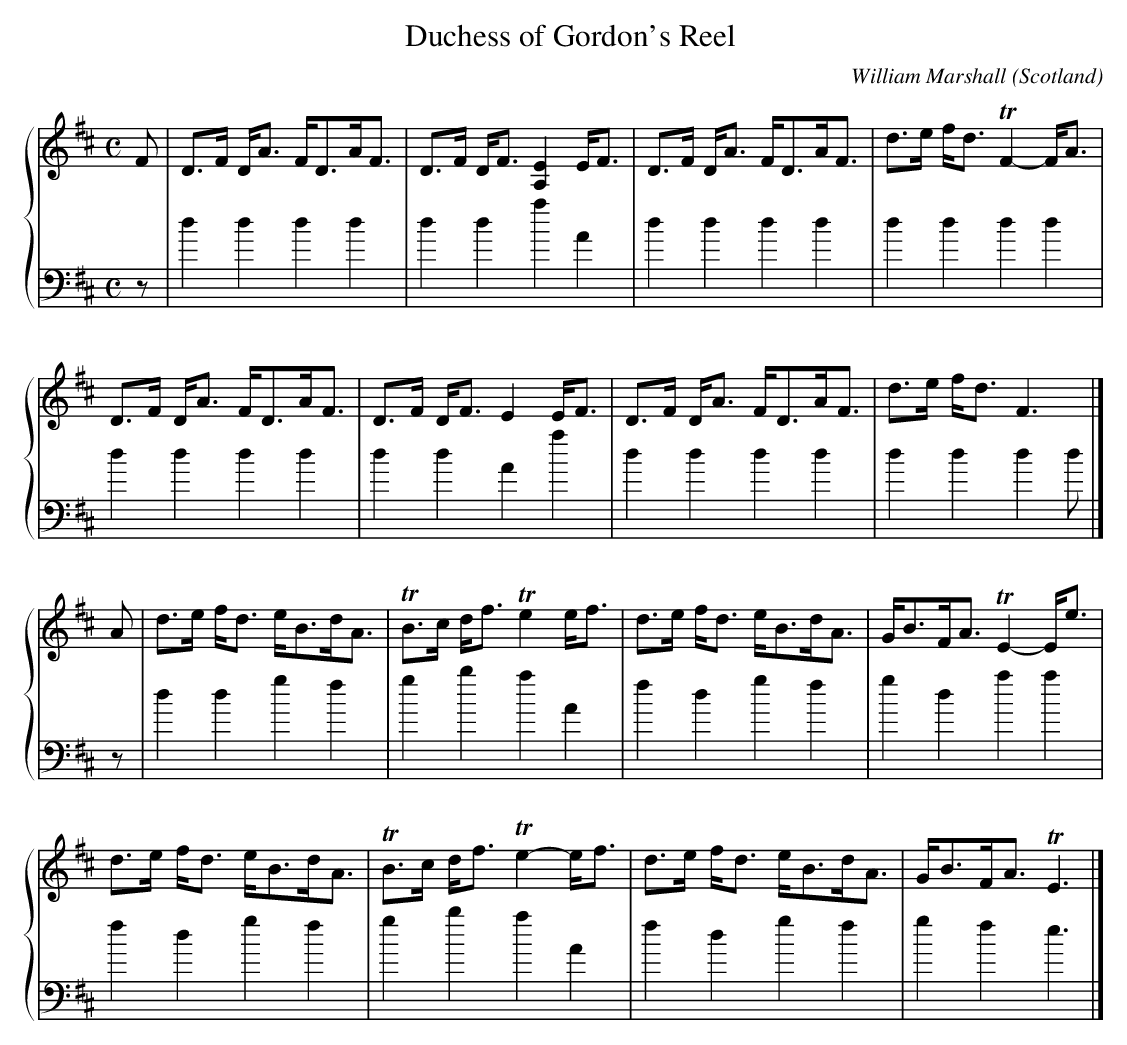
X:1
T:Duchess of Gordon's Reel
C:William Marshall
L:1/8
M:C
O:Scotland
K:D
%%staves {1 2}
V:1
F | \
D3/2F/ D/A3/2 F/D3/2A/F3/2 | D3/2F/ D/F3/2 [A,E]2 E/F3/2 | \
D3/2F/ D/A3/2 F/D3/2A/F3/2 | d3/2e/ f/d3/2 !trill!F2- F/A3/2 |
D3/2F/ D/A3/2 F/D3/2A/F3/2 | D3/2F/ D/F3/2 E2 E/F3/2 | \
D3/2F/ D/A3/2 F/D3/2A/F3/2 | d3/2e/ f/d3/2 F3 |]
A | \
d3/2e/ f/d3/2 e/B3/2d/A3/2 | !trill!B3/2c/ d/f3/2 !trill!e2 e/f3/2 | \
d3/2e/ f/d3/2 e/B3/2d/A3/2 | G/B3/2F/A3/2 !trill!E2- E/e3/2 |
d3/2e/ f/d3/2 e/B3/2d/A3/2 | !trill!B3/2c/ d/f3/2 !trill!e2- e/f3/2 | \
d3/2e/ f/d3/2 e/B3/2d/A3/2 | G/B3/2F/A3/2 !trill!E3 |]
V:2 clef=bass
L:1/4
z/ | dddd | ddaA | dddd | dddd | dddd | ddAa | dddd | dddd/ |] \
z/ | ddgf | gbaA | fdgf | gdaa | fdgf | gbaA | fdgf | gfe3/ |]
